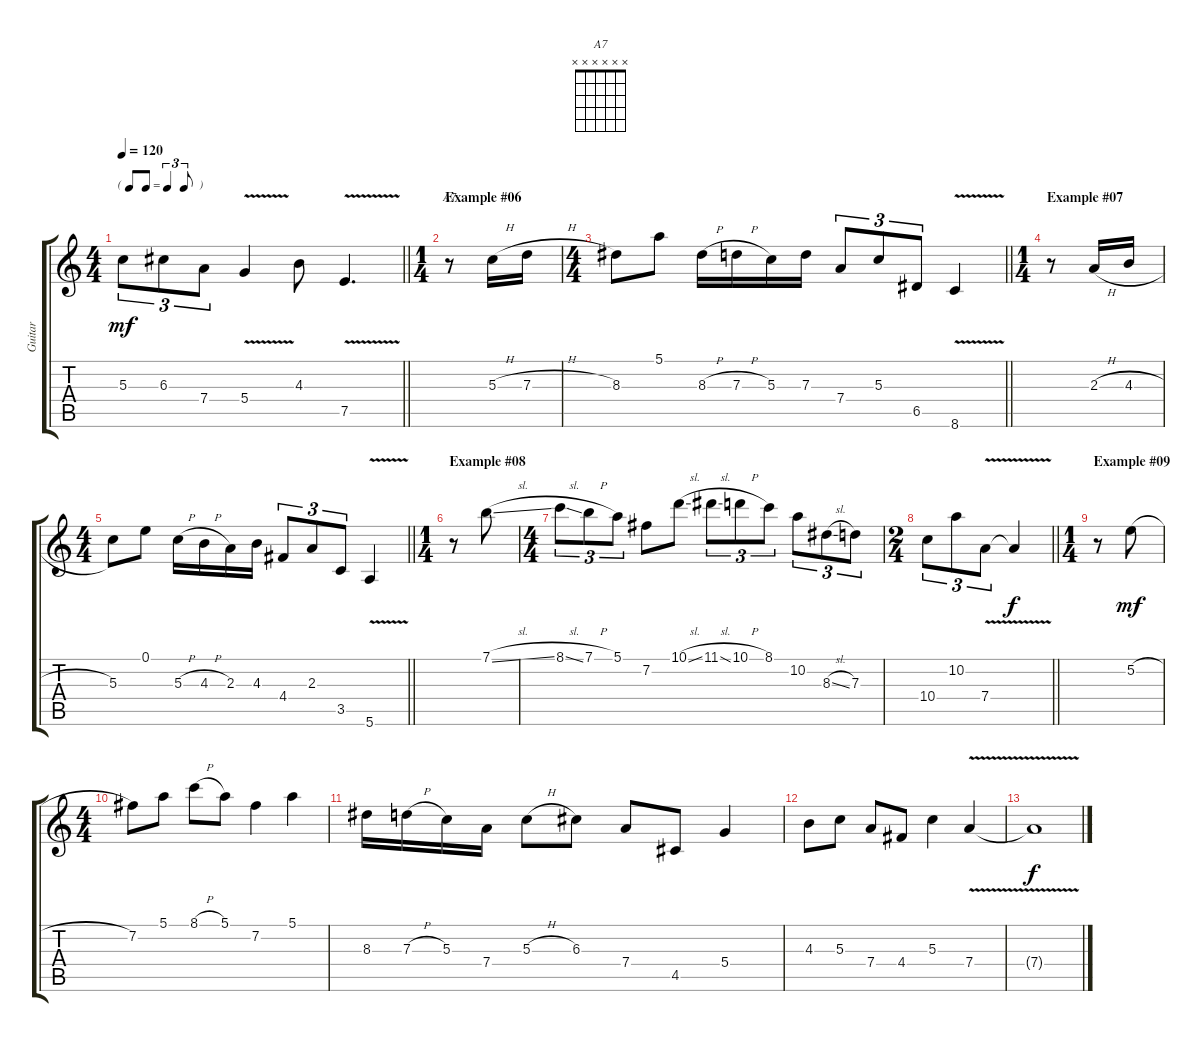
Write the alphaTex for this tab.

\track ("Guitar" "Guitar") {instrument electricguitarclean}
\staff {score tabs}
\tuning (E4 B3 G3 D3 A2 E2) {hide}
\chord ("A7" x x x x x x)
\ts (4 4)
\tf triplet8th
\tempo 120
\clef g2
\barLineRight lightlight
\ks c
5.3.8{tu (3 2) dy mf} 6.3.8{tu (3 2)} 7.4.8{tu (3 2)} 5.4{v}.4 4.3.8 7.5{v}.4{d} |
\ts (1 4)
\section ("" "Example #06")
r.8{ch "A7"} 5.3{h}.16 7.3{h}.16 |
\ts (4 4)
\barLineRight lightlight
8.3.8 5.1.8 8.3{h}.16 7.3{h}.16 5.3.16 7.3.16 7.4.8{tu (3 2)} 5.3.8{tu (3 2)} 6.5.8{tu (3 2)} 8.6{v}.4 |
\ts (1 4)
\section ("" "Example #07")
r.8 2.3{h}.16 4.3{h}.16 |
\ts (4 4)
\barLineRight lightlight
5.3.8 0.1.8 5.3{h}.16 4.3{h}.16 2.3.16 4.3.16 4.4.8{tu (3 2)} 2.3.8{tu (3 2)} 3.5.8{tu (3 2)} 5.6{v}.4 |
\ts (1 4)
\section ("" "Example #08")
r.8 7.1{sl}.8 |
\ts (4 4)
8.1{sl}.8{tu (3 2)} 7.1{h}.8{tu (3 2)} 5.1.8{tu (3 2)} 7.2.8 10.1{sl}.8 11.1{sl}.8{tu (3 2)} 10.1{h}.8{tu (3 2)} 8.1.8{tu (3 2)} 10.2.8{tu (3 2)} 8.3{sl}.8{tu (3 2)} 7.3.8{tu (3 2)} |
\ts (2 4)
\barLineRight lightlight
10.4.8{tu (3 2)} 10.2.8{tu (3 2)} 7.4{v}.8{tu (3 2)} 7.4{t}.4{dy f} |
\ts (1 4)
\section ("" "Example #09")
r.8 5.2{h}.8{dy mf} |
\ts (4 4)
7.2.8 5.1.8{beam split} 8.1{h}.8 5.1.8 7.2.4 5.1.4 |
8.3.16 7.3{h}.16 5.3.16 7.4.16 5.3{h}.8 6.3.8 7.4.8 4.5.8 5.4.4 |
4.3.8 5.3.8{beam split} 7.4.8 4.4.8 5.3.4 7.4{v}.4 |
7.4{t}.1{dy f}
